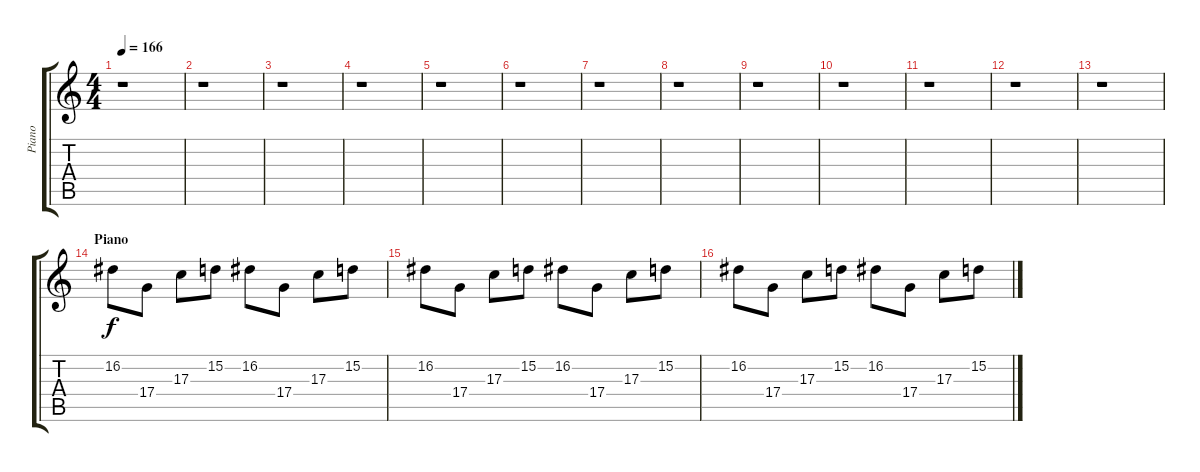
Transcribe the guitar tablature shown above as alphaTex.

\track ("Piano" "Piano") {instrument acousticgrandpiano}
\staff {score tabs}
\tuning (E4 B3 G3 D3 A2 E2) {hide}
\ts (4 4)
\tempo 166
\clef g2
\ks c
r.1{dy f} |
r.1 |
r.1 |
\section ("" "")
r.1 |
r.1 |
r.1 |
r.1 |
r.1 |
r.1 |
\section ("" "")
r.1 |
r.1 |
r.1 |
r.1 |
\section ("" "Piano")
16.2.8{volume 14} 17.4.8 17.3.8 15.2.8 16.2.8 17.4.8 17.3.8 15.2.8 |
16.2.8 17.4.8 17.3.8 15.2.8 16.2.8 17.4.8 17.3.8 15.2.8 |
16.2.8 17.4.8 17.3.8 15.2.8 16.2.8 17.4.8 17.3.8 15.2.8
